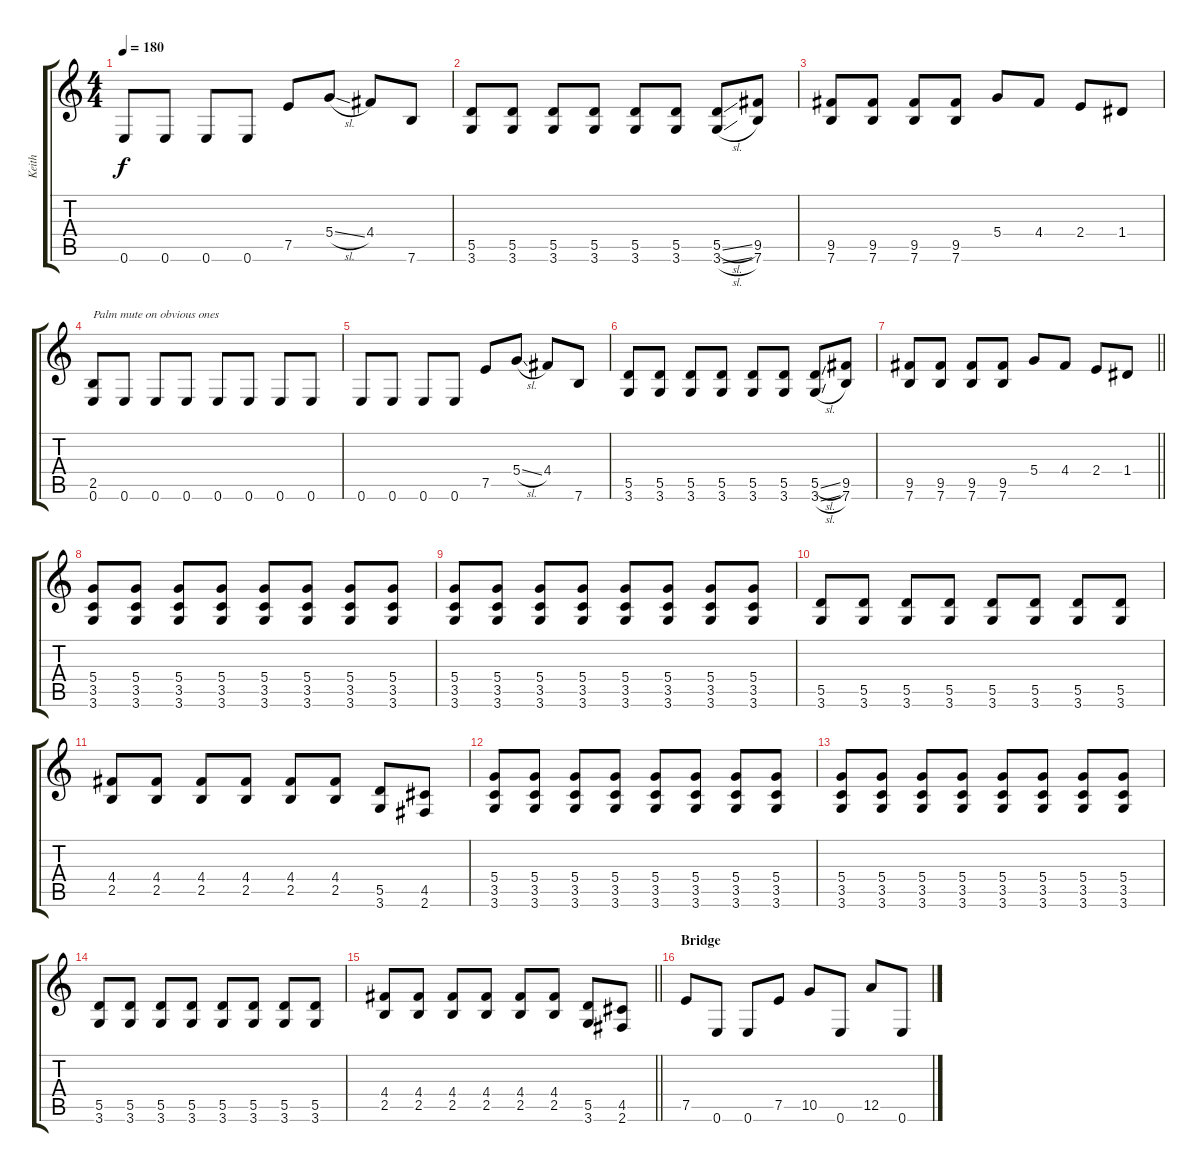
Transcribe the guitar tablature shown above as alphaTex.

\track ("Keith" "Keith") {instrument distortionguitar}
\staff {score tabs}
\tuning (E4 B3 G3 D3 A2 E2) {hide}
\ts (4 4)
\tempo 180
\clef g2
\ks c
0.6.8{dy f} 0.6.8 0.6.8 0.6.8 7.5.8 5.4{sl}.8 4.4.8 7.6.8 |
(5.5 3.6).8 (5.5 3.6).8 (5.5 3.6).8 (5.5 3.6).8 (5.5 3.6).8 (5.5 3.6).8 (5.5{sl} 3.6{sl}).8 (9.5 7.6).8 |
(9.5 7.6).8 (9.5 7.6).8 (9.5 7.6).8 (9.5 7.6).8 5.4.8 4.4.8 2.4.8 1.4.8 |
(2.5 0.6).8{txt "Palm mute on obvious ones"} 0.6.8 0.6.8 0.6.8 0.6.8 0.6.8 0.6.8 0.6.8 |
0.6.8 0.6.8 0.6.8 0.6.8 7.5.8 5.4{sl}.8 4.4.8 7.6.8 |
(5.5 3.6).8 (5.5 3.6).8 (5.5 3.6).8 (5.5 3.6).8 (5.5 3.6).8 (5.5 3.6).8 (5.5{sl} 3.6{sl}).8 (9.5 7.6).8 |
\barLineRight lightlight
(9.5 7.6).8 (9.5 7.6).8 (9.5 7.6).8 (9.5 7.6).8 5.4.8 4.4.8 2.4.8 1.4.8 |
(5.4 3.5 3.6).8 (5.4 3.5 3.6).8 (5.4 3.5 3.6).8 (5.4 3.5 3.6).8 (5.4 3.5 3.6).8 (5.4 3.5 3.6).8 (5.4 3.5 3.6).8 (5.4 3.5 3.6).8 |
(5.4 3.5 3.6).8 (5.4 3.5 3.6).8 (5.4 3.5 3.6).8 (5.4 3.5 3.6).8 (5.4 3.5 3.6).8 (5.4 3.5 3.6).8 (5.4 3.5 3.6).8 (5.4 3.5 3.6).8 |
(5.5 3.6).8 (5.5 3.6).8 (5.5 3.6).8 (5.5 3.6).8 (5.5 3.6).8 (5.5 3.6).8 (5.5 3.6).8 (5.5 3.6).8 |
(4.4 2.5).8 (4.4 2.5).8 (4.4 2.5).8 (4.4 2.5).8 (4.4 2.5).8 (4.4 2.5).8 (5.5 3.6).8 (4.5 2.6).8 |
(5.4 3.5 3.6).8 (5.4 3.5 3.6).8 (5.4 3.5 3.6).8 (5.4 3.5 3.6).8 (5.4 3.5 3.6).8 (5.4 3.5 3.6).8 (5.4 3.5 3.6).8 (5.4 3.5 3.6).8 |
(5.4 3.5 3.6).8 (5.4 3.5 3.6).8 (5.4 3.5 3.6).8 (5.4 3.5 3.6).8 (5.4 3.5 3.6).8 (5.4 3.5 3.6).8 (5.4 3.5 3.6).8 (5.4 3.5 3.6).8 |
(5.5 3.6).8 (5.5 3.6).8 (5.5 3.6).8 (5.5 3.6).8 (5.5 3.6).8 (5.5 3.6).8 (5.5 3.6).8 (5.5 3.6).8 |
\barLineRight lightlight
(4.4 2.5).8 (4.4 2.5).8 (4.4 2.5).8 (4.4 2.5).8 (4.4 2.5).8 (4.4 2.5).8 (5.5 3.6).8 (4.5 2.6).8 |
\section ("" "Bridge")
7.5.8 0.6.8 0.6.8 7.5.8 10.5.8 0.6.8 12.5.8 0.6.8
